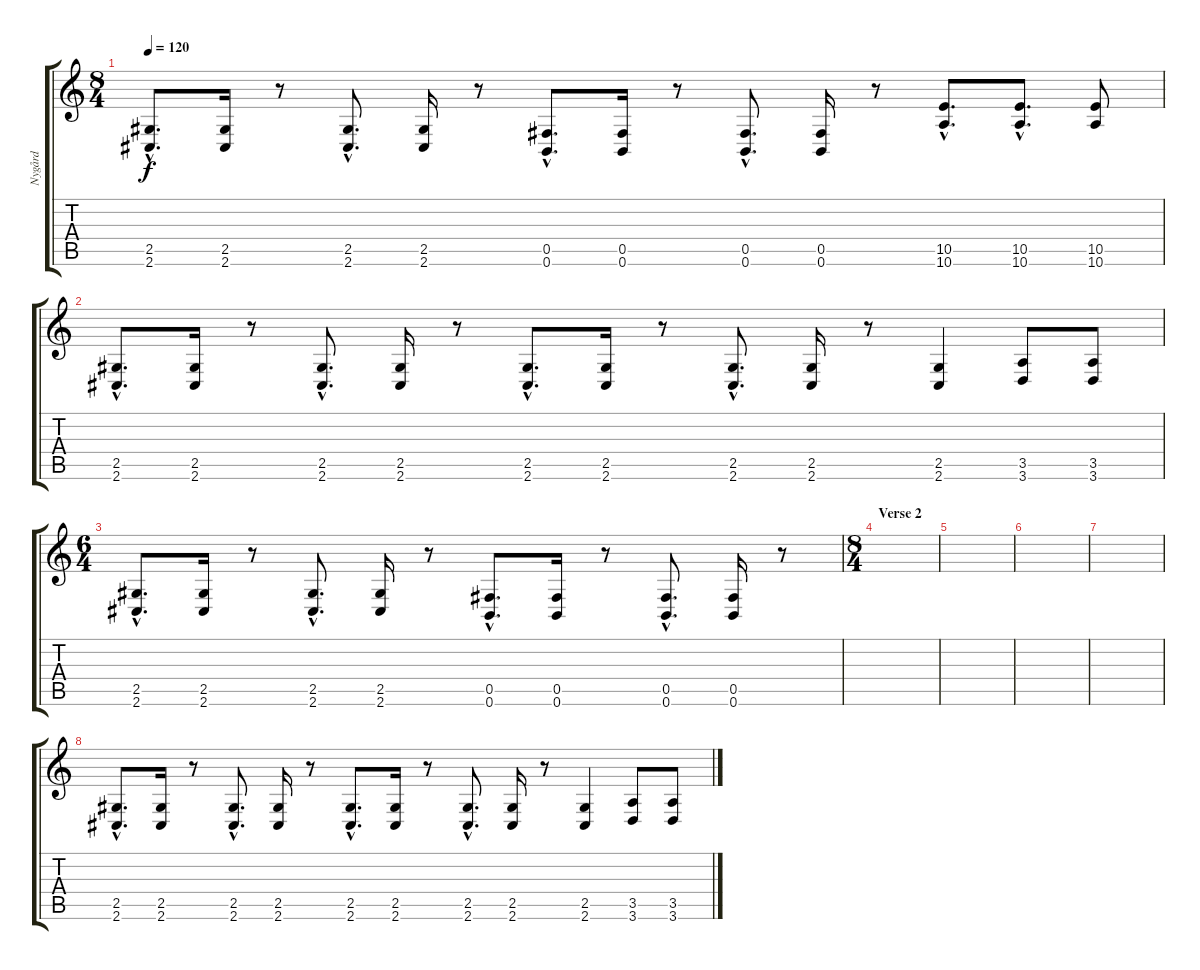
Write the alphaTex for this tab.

\track ("Nygård" "Nygård") {instrument distortionguitar}
\staff {score tabs}
\tuning (Db4 Ab3 E3 B2 Gb2 B1) {hide}
\ts (8 4)
\tempo 120
\clef g2
\ks c
(2.5{hac} 2.6{hac}).8{d dy f} (2.5 2.6).16 r.8 (2.5{hac} 2.6{hac}).8{d} (2.5 2.6).16 r.8 (0.5{hac} 0.6{hac}).8{d} (0.5 0.6).16 r.8 (0.5{hac} 0.6{hac}).8{d} (0.5 0.6).16 r.8 (10.5{hac} 10.6{hac}).8{d} (10.5{hac} 10.6{hac}).8{d} (10.5 10.6).8 |
(2.5{hac} 2.6{hac}).8{d} (2.5 2.6).16 r.8 (2.5{hac} 2.6{hac}).8{d} (2.5 2.6).16 r.8 (2.5{hac} 2.6{hac}).8{d} (2.5 2.6).16 r.8 (2.5{hac} 2.6{hac}).8{d} (2.5 2.6).16 r.8 (2.5 2.6).4 (3.5 3.6).8 (3.5 3.6).8 |
\ts (6 4)
(2.5{hac} 2.6{hac}).8{d} (2.5 2.6).16 r.8 (2.5{hac} 2.6{hac}).8{d} (2.5 2.6).16 r.8 (0.5{hac} 0.6{hac}).8{d} (0.5 0.6).16 r.8 (0.5{hac} 0.6{hac}).8{d} (0.5 0.6).16 r.8 |
\ts (8 4)
\section ("" "Verse 2")
|
|
|
|
(2.5{hac} 2.6{hac}).8{d} (2.5 2.6).16 r.8 (2.5{hac} 2.6{hac}).8{d} (2.5 2.6).16 r.8 (2.5{hac} 2.6{hac}).8{d} (2.5 2.6).16 r.8 (2.5{hac} 2.6{hac}).8{d} (2.5 2.6).16 r.8 (2.5 2.6).4 (3.5 3.6).8 (3.5 3.6).8
